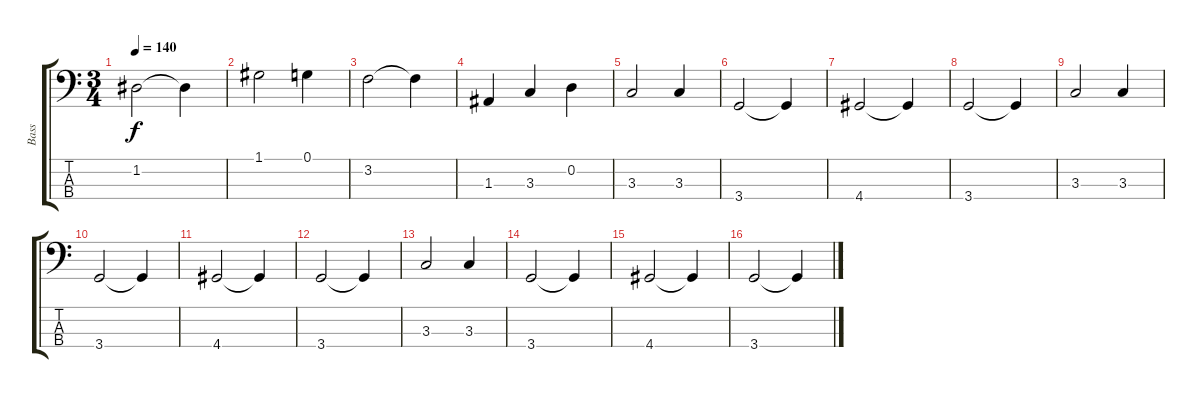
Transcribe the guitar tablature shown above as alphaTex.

\track ("Bass" "Bass") {instrument acousticbass}
\staff {score tabs}
\tuning (G2 D2 A1 E1) {hide}
\ts (3 4)
\tempo 140
\clef f4
\ks c
1.2.2{dy f} 1.2{t}.4 |
1.1.2 0.1.4 |
3.2.2 3.2{t}.4 |
1.3.4 3.3.4 0.2.4 |
3.3.2 3.3.4 |
3.4.2 3.4{t}.4 |
4.4.2 4.4{t}.4 |
3.4.2 3.4{t}.4 |
3.3.2 3.3.4 |
3.4.2 3.4{t}.4 |
4.4.2 4.4{t}.4 |
3.4.2 3.4{t}.4 |
3.3.2 3.3.4 |
3.4.2 3.4{t}.4 |
4.4.2 4.4{t}.4 |
3.4.2 3.4{t}.4
